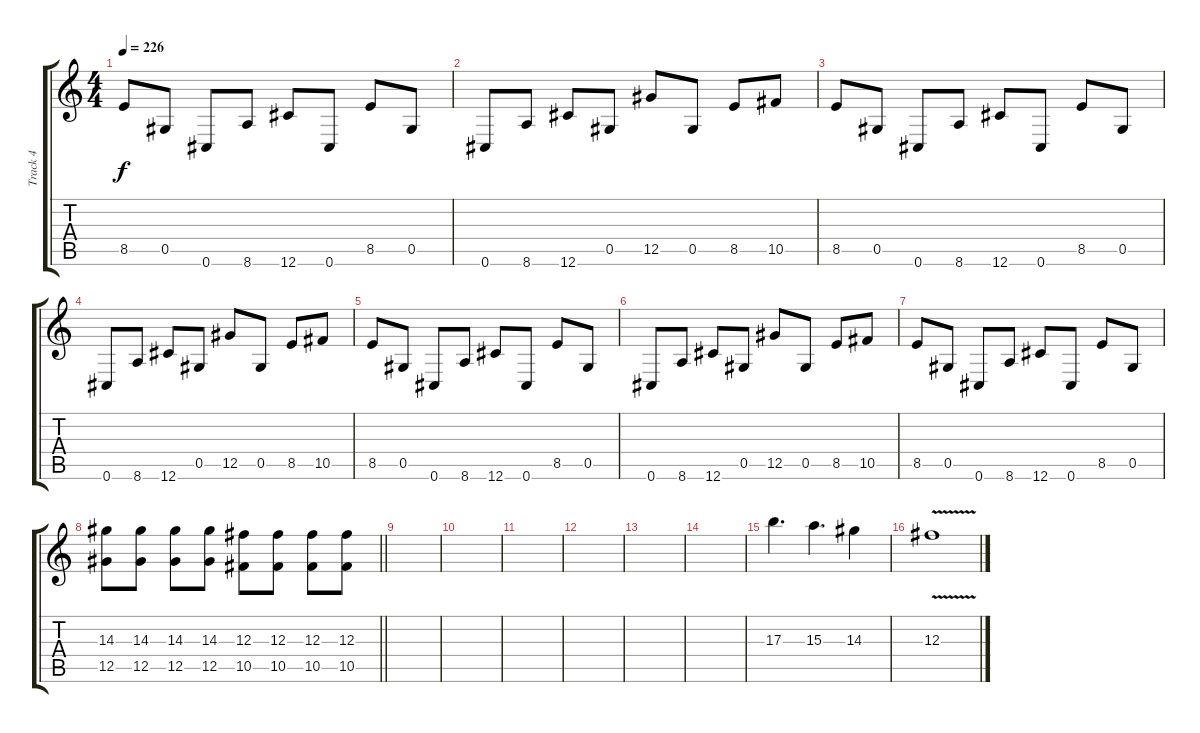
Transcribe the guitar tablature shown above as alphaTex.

\track ("Track 4" "Track 4") {instrument distortionguitar}
\staff {score tabs}
\tuning (Eb4 Bb3 Gb3 Db3 Ab2 Db2) {hide}
\ts (4 4)
\tempo 226
\clef g2
\ks c
8.5.8{dy f} 0.5.8 0.6.8 8.6.8 12.6.8 0.6.8 8.5.8 0.5.8 |
0.6.8 8.6.8 12.6.8 0.5.8 12.5.8 0.5.8 8.5.8 10.5.8 |
8.5.8 0.5.8 0.6.8 8.6.8 12.6.8 0.6.8 8.5.8 0.5.8 |
0.6.8 8.6.8 12.6.8 0.5.8 12.5.8 0.5.8 8.5.8 10.5.8 |
8.5.8 0.5.8 0.6.8 8.6.8 12.6.8 0.6.8 8.5.8 0.5.8 |
0.6.8 8.6.8 12.6.8 0.5.8 12.5.8 0.5.8 8.5.8 10.5.8 |
8.5.8 0.5.8 0.6.8 8.6.8 12.6.8 0.6.8 8.5.8 0.5.8 |
\barLineRight lightlight
(14.3 12.5).8 (14.3 12.5).8 (14.3 12.5).8 (14.3 12.5).8 (12.3 10.5).8 (12.3 10.5).8 (12.3 10.5).8 (12.3 10.5).8 |
\section ("" "")
|
|
|
|
|
|
17.3.4{d} 15.3.4{d} 14.3.4 |
12.3{v}.1
